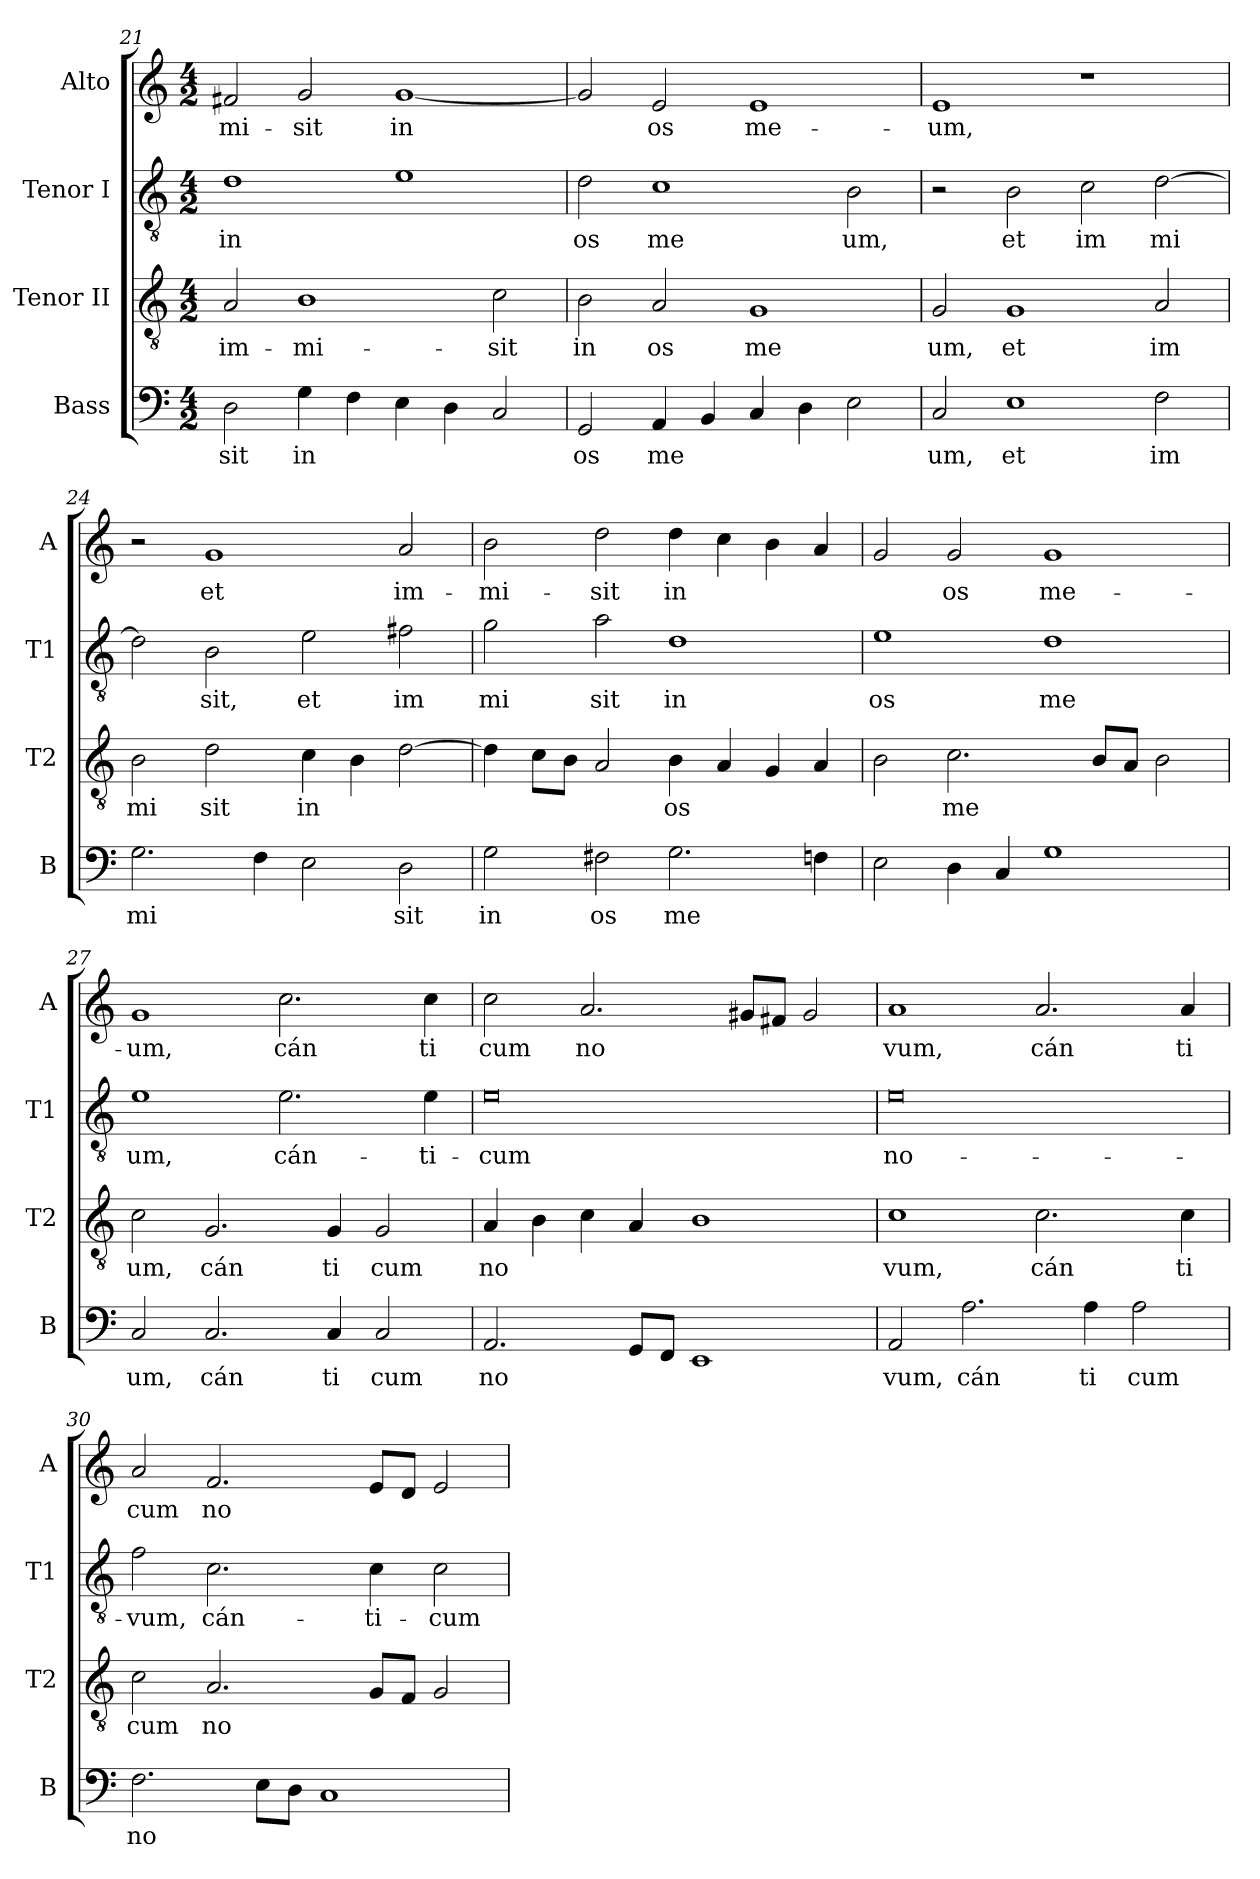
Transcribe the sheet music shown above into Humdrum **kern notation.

**kern	**text	**kern	**text	**kern	**text	**kern	**text
*part4	*part4	*part3	*part3	*part2	*part2	*part1	*part1
*staff4	*staff4	*staff3	*staff3	*staff2	*staff2	*staff1	*staff1
*I"Bass	*	*I"Tenor II	*	*I"Tenor I	*	*I"Alto	*
*I'B	*	*I'T2	*	*I'T1	*	*I'A	*
*clefF4	*	*clefGv2	*	*clefGv2	*	*clefG2	*
*k[]	*	*k[]	*	*k[]	*	*k[]	*
*C:	*	*C:	*	*C:	*	*C:	*
*M4/2	*	*M4/2	*	*M4/2	*	*M4/2	*
=21	=21	=21	=21	=21	=21	=21	=21
!	!LO:LY:b:cj	!	!LO:LY:b:cj	!	!LO:LY:b:cj	!	!LO:LY:b:cj
2D\	sit	2A/	im-	1d	in	2f#X/	-mi-
!	!LO:LY:b:cj	!	!LO:LY:b:cj	!	!	!	!LO:LY:b:cj
4G\	in	1B	-mi-	.	.	2g/	-sit
!	!LO:LY:b:cj	!	!	!	!	!	!
4F\	.	.	.	.	.	.	.
!	!LO:LY:b:cj	!	!	!	!LO:LY:b:cj	!	!LO:LY:b:cj
4E\	.	.	.	1e	.	[<1g	in
!	!LO:LY:b:cj	!	!	!	!	!	!
4D\	.	.	.	.	.	.	.
!	!LO:LY:b:cj	!	!LO:LY:b:cj	!	!	!	!
2C/	.	2c\	-sit	.	.	.	.
!!LO:LB:g=z
=22	=22	=22	=22	=22	=22	=22	=22
!	!LO:LY:b:cj	!	!LO:LY:b:cj	!	!LO:LY:b:cj	!	!LO:LY:b:cj
2GG/	os	2B\	in	2d\	os	2g/]	.
!	!LO:LY:b:cj	!	!LO:LY:b:cj	!	!LO:LY:b:cj	!	!LO:LY:b:cj
4AA/	me	2A/	os	1c	me	2e/	os
!	!LO:LY:b:cj	!	!	!	!	!	!
4BB/	.	.	.	.	.	.	.
!	!LO:LY:b:cj	!	!LO:LY:b:cj	!	!	!	!LO:LY:b:cj
4C/	.	1G	me	.	.	1e	me-
!	!LO:LY:b:cj	!	!	!	!	!	!
4D\	.	.	.	.	.	.	.
!	!LO:LY:b:cj	!	!	!	!LO:LY:b:cj	!	!
2E\	.	.	.	2B\	um,	.	.
=23	=23	=23	=23	=23	=23	=23	=23
!	!LO:LY:b:cj	!	!LO:LY:b:cj	!	!	!	!LO:LY:b:cj
2C/	um,	2G/	um,	2r	.	1e	-um,
!	!LO:LY:b:cj	!	!LO:LY:b:cj	!	!LO:LY:b:cj	!	!
1E	et	1G	et	2B\	et	.	.
!	!	!	!	!	!LO:LY:b:cj	!	!
.	.	.	.	2c\	im	1r	.
!	!LO:LY:b:cj	!	!LO:LY:b:cj	!	!LO:LY:b:cj	!	!
2F\	im	2A/	im	[>2d\	mi	.	.
=24	=24	=24	=24	=24	=24	=24	=24
!	!LO:LY:b:cj	!	!LO:LY:b:cj	!	!LO:LY:b:cj	!	!
2.G\	mi	2B\	mi	2d\]	.	2r	.
!	!	!	!LO:LY:b:cj	!	!LO:LY:b:cj	!	!LO:LY:b:cj
.	.	2d\	sit	2B\	sit,	1g	et
!	!LO:LY:b:cj	!	!	!	!	!	!
4F\	.	.	.	.	.	.	.
!	!LO:LY:b:cj	!	!LO:LY:b:cj	!	!LO:LY:b:cj	!	!
2E\	.	4c\	in	2e\	et	.	.
!	!	!	!LO:LY:b:cj	!	!	!	!
.	.	4B\	.	.	.	.	.
!	!LO:LY:b:cj	!	!LO:LY:b:cj	!	!LO:LY:b:cj	!	!LO:LY:b:cj
2D\	sit	[>2d\	.	2f#X\	im	2a/	im-
=25	=25	=25	=25	=25	=25	=25	=25
!	!LO:LY:b:cj	!	!LO:LY:b:cj	!	!LO:LY:b:cj	!	!LO:LY:b:cj
2G\	in	4d\]	.	2g\	mi	2b\	-mi-
!	!	!	!LO:LY:b:cj	!	!	!	!
.	.	8c\L	.	.	.	.	.
!	!	!	!LO:LY:b:cj	!	!	!	!
.	.	8B\J	.	.	.	.	.
!	!LO:LY:b:cj	!	!LO:LY:b:cj	!	!LO:LY:b:cj	!	!LO:LY:b:cj
2F#X\	os	2A/	.	2a\	sit	2dd\	-sit
!	!LO:LY:b:cj	!	!LO:LY:b:cj	!	!LO:LY:b:cj	!	!LO:LY:b:cj
2.G\	me	4B\	os	1d	in	4dd\	in
!	!	!	!LO:LY:b:cj	!	!	!	!LO:LY:b:cj
.	.	4A/	.	.	.	4cc\	.
!	!	!	!LO:LY:b:cj	!	!	!	!LO:LY:b:cj
.	.	4G/	.	.	.	4b\	.
!	!LO:LY:b:cj	!	!LO:LY:b:cj	!	!	!	!LO:LY:b:cj
4F\	.	4A/	.	.	.	4a/	.
=26	=26	=26	=26	=26	=26	=26	=26
!	!LO:LY:b:cj	!	!LO:LY:b:cj	!	!LO:LY:b:cj	!	!LO:LY:b:cj
2E\	.	2B\	.	1e	os	2g/	.
!	!LO:LY:b:cj	!	!LO:LY:b:cj	!	!	!	!LO:LY:b:cj
4D\	.	2.c\	me	.	.	2g/	os
!	!LO:LY:b:cj	!	!	!	!	!	!
4C/	.	.	.	.	.	.	.
!	!LO:LY:b:cj	!	!	!	!LO:LY:b:cj	!	!LO:LY:b:cj
1G	.	.	.	1d	me	1g	me-
!	!	!	!LO:LY:b:cj	!	!	!	!
.	.	8B/L	.	.	.	.	.
!	!	!	!LO:LY:b:cj	!	!	!	!
.	.	8A/J	.	.	.	.	.
!	!	!	!LO:LY:b:cj	!	!	!	!
.	.	2B\	.	.	.	.	.
!!LO:PB:g=z
=27	=27	=27	=27	=27	=27	=27	=27
!	!LO:LY:b:cj	!	!LO:LY:b:cj	!	!LO:LY:b:cj	!	!LO:LY:b:cj
2C/	um,	2c\	um,	1e	um,	1g	-um,
!	!LO:LY:b:cj	!	!LO:LY:b:cj	!	!	!	!
2.C/	cán	2.G/	cán	.	.	.	.
!	!	!	!	!	!LO:LY:b:cj	!	!LO:LY:b:cj
.	.	.	.	2.e\	cán-	2.cc\	cán
!	!LO:LY:b:cj	!	!LO:LY:b:cj	!	!	!	!
4C/	ti	4G/	ti	.	.	.	.
!	!LO:LY:b:cj	!	!LO:LY:b:cj	!	!	!	!
2C/	cum	2G/	cum	.	.	.	.
!	!	!	!	!	!LO:LY:b:cj	!	!LO:LY:b:cj
.	.	.	.	4e\	-ti-	4cc\	ti
=28	=28	=28	=28	=28	=28	=28	=28
!	!LO:LY:b:cj	!	!LO:LY:b:cj	!	!LO:LY:b:cj	!	!LO:LY:b:cj
2.AA/	no	4A/	no	0e	-cum	2cc\	cum
!	!	!	!LO:LY:b:cj	!	!	!	!
.	.	4B\	.	.	.	.	.
!	!	!	!LO:LY:b:cj	!	!	!	!LO:LY:b:cj
.	.	4c\	.	.	.	2.a/	no
!	!LO:LY:b:cj	!	!LO:LY:b:cj	!	!	!	!
8GG/L	.	4A/	.	.	.	.	.
!	!LO:LY:b:cj	!	!	!	!	!	!
8FF/J	.	.	.	.	.	.	.
!	!LO:LY:b:cj	!	!LO:LY:b:cj	!	!	!	!
1EE	.	1B	.	.	.	.	.
!	!	!	!	!	!	!	!LO:LY:b:cj
.	.	.	.	.	.	8g#/L	.
!	!	!	!	!	!	!	!LO:LY:b:cj
.	.	.	.	.	.	8f#/J	.
!	!	!	!	!	!	!	!LO:LY:b:cj
.	.	.	.	.	.	2g#/	.
=29	=29	=29	=29	=29	=29	=29	=29
!	!LO:LY:b:cj	!	!LO:LY:b:cj	!	!LO:LY:b:cj	!	!LO:LY:b:cj
2AA/	vum,	1c	vum,	0e	no-	1a	vum,
!	!LO:LY:b:cj	!	!	!	!	!	!
2.A\	cán	.	.	.	.	.	.
!	!	!	!LO:LY:b:cj	!	!	!	!LO:LY:b:cj
.	.	2.c\	cán	.	.	2.a/	cán
!	!LO:LY:b:cj	!	!	!	!	!	!
4A\	ti	.	.	.	.	.	.
!	!LO:LY:b:cj	!	!	!	!	!	!
2A\	cum	.	.	.	.	.	.
!	!	!	!LO:LY:b:cj	!	!	!	!LO:LY:b:cj
.	.	4c\	ti	.	.	4a/	ti
=30	=30	=30	=30	=30	=30	=30	=30
!	!LO:LY:b:cj	!	!LO:LY:b:cj	!	!LO:LY:b:cj	!	!LO:LY:b:cj
2.F\	no	2c\	cum	2f\	-vum,	2a/	cum
!	!	!	!LO:LY:b:cj	!	!LO:LY:b:cj	!	!LO:LY:b:cj
.	.	2.A/	no	2.c\	cán-	2.f/	no
!	!LO:LY:b:cj	!	!	!	!	!	!
8E\L	.	.	.	.	.	.	.
!	!LO:LY:b:cj	!	!	!	!	!	!
8D\J	.	.	.	.	.	.	.
!	!LO:LY:b:cj	!	!	!	!	!	!
1C	.	.	.	.	.	.	.
!	!	!	!LO:LY:b:cj	!	!LO:LY:b:cj	!	!LO:LY:b:cj
.	.	8G/L	.	4c\	-ti-	8e/L	.
!	!	!	!LO:LY:b:cj	!	!	!	!LO:LY:b:cj
.	.	8F/J	.	.	.	8d/J	.
!	!	!	!LO:LY:b:cj	!	!LO:LY:b:cj	!	!LO:LY:b:cj
.	.	2G/	.	2c\	-cum	2e/	.
=	=	=	=	=	=	=	=
*-	*-	*-	*-	*-	*-	*-	*-
